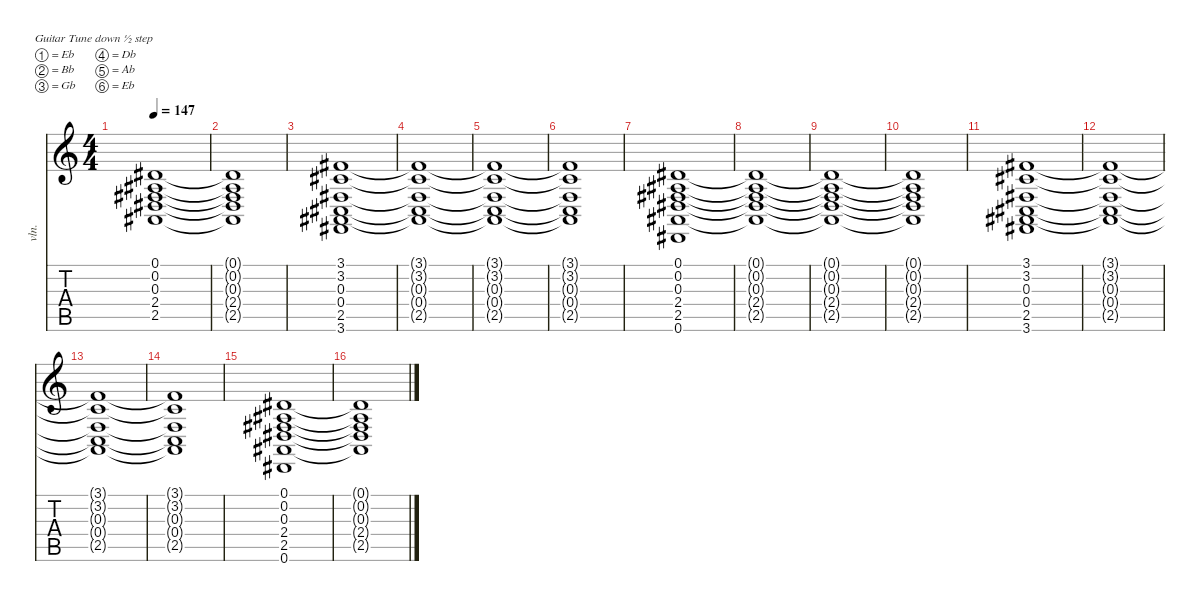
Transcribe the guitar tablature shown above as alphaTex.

\defaultSystemsLayout 4
\hideDynamics
\bracketExtendMode nobrackets
\otherSystemsTrackNameOrientation horizontal
\track ("Keyboards" "vln.") {instrument synthstrings2}
\staff {score tabs}
\tuning (Eb4 Bb3 Gb3 Db3 Ab2 Eb2)
\ts (4 4)
\tempo 147
\clef g2
\ks c
(0.1{t acc #} 0.2{t acc #} 0.3{t acc #} 2.4{t acc #} 2.5{t acc #}).1{dy f beam Up} |
(0.1{t acc #} 0.2{t acc #} 0.3{t acc #} 2.4{t acc #} 2.5{t acc #}).1{beam Up} |
(3.1{acc #} 3.2{acc #} 0.3{acc #} 0.4{acc #} 2.5{acc #} 3.6{acc #}).1{beam Up} |
(3.1{t acc #} 3.2{t acc #} 0.3{t acc #} 0.4{t acc #} 2.5{t acc #}).1{beam Up} |
(3.1{t acc #} 3.2{t acc #} 0.3{t acc #} 0.4{t acc #} 2.5{t acc #}).1{beam Up} |
(3.1{t acc #} 3.2{t acc #} 0.3{t acc #} 0.4{t acc #} 2.5{t acc #}).1{beam Up} |
(0.1{acc #} 0.2{acc #} 0.3{acc #} 2.4{acc #} 2.5{acc #} 0.6{acc #}).1{beam Up} |
(0.1{t acc #} 0.2{t acc #} 0.3{t acc #} 2.4{t acc #} 2.5{t acc #}).1{beam Up} |
(0.1{t acc #} 0.2{t acc #} 0.3{t acc #} 2.4{t acc #} 2.5{t acc #}).1{beam Up} |
(0.1{t acc #} 0.2{t acc #} 0.3{t acc #} 2.4{t acc #} 2.5{t acc #}).1{beam Up} |
(3.1{acc #} 3.2{acc #} 0.3{acc #} 0.4{acc #} 2.5{acc #} 3.6{acc #}).1{beam Up} |
(3.1{t acc #} 3.2{t acc #} 0.3{t acc #} 0.4{t acc #} 2.5{t acc #}).1{beam Up} |
(3.1{t acc #} 3.2{t acc #} 0.3{t acc #} 0.4{t acc #} 2.5{t acc #}).1{beam Up} |
(3.1{t acc #} 3.2{t acc #} 0.3{t acc #} 0.4{t acc #} 2.5{t acc #}).1{beam Up} |
(0.1{acc #} 0.2{acc #} 0.3{acc #} 2.4{acc #} 2.5{acc #} 0.6{acc #}).1{beam Up} |
(0.1{t acc #} 0.2{t acc #} 0.3{t acc #} 2.4{t acc #} 2.5{t acc #}).1{beam Up}
